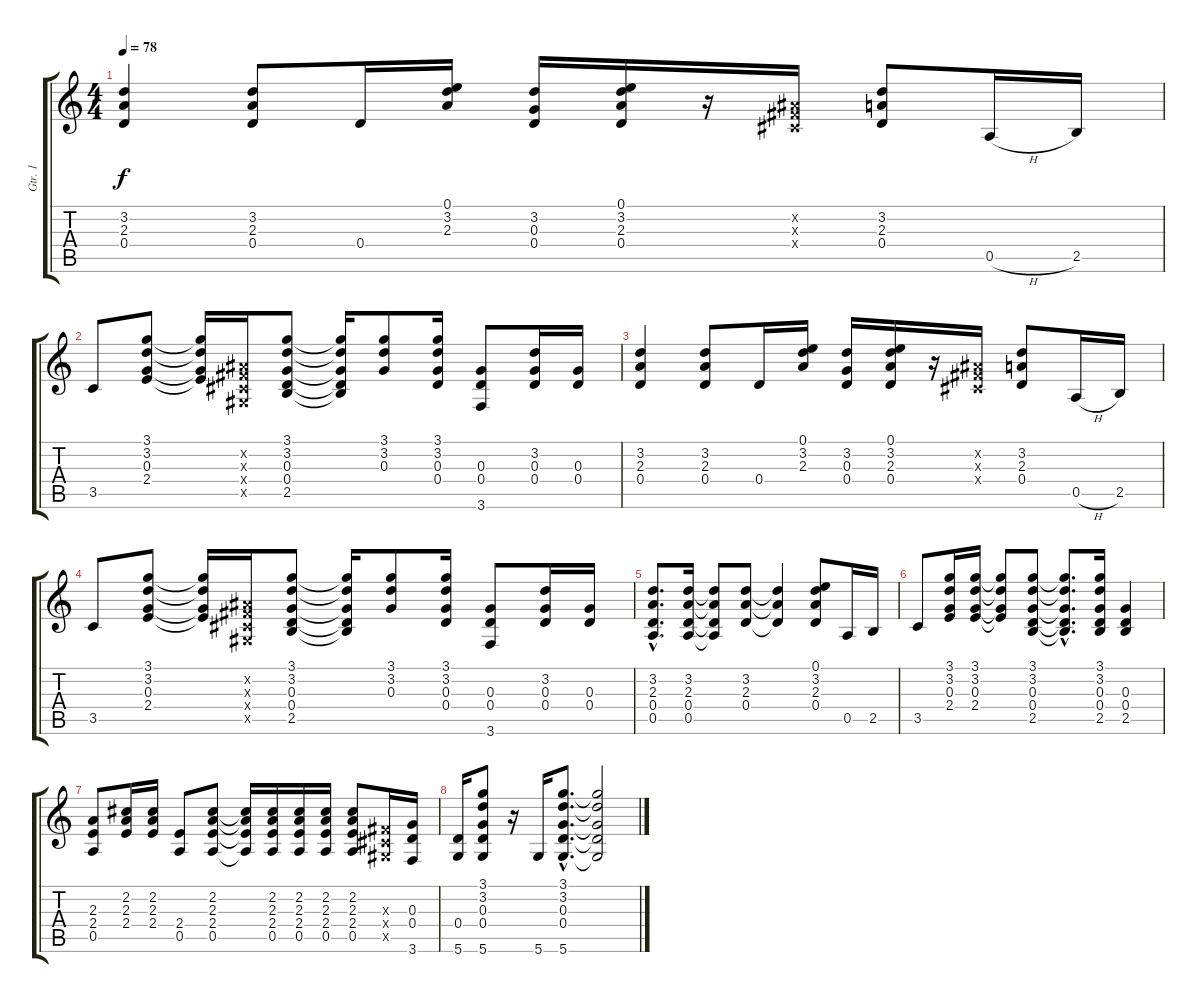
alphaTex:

\track ("Gtr. 1" "Gtr. 1") {instrument acousticguitarsteel}
\staff {score tabs}
\tuning (E4 B3 G3 D3 A2 D2) {hide}
\ts (4 4)
\tempo 78
\clef g2
\ks c
(3.2 2.3 0.4).4{dy f} (3.2 2.3 0.4).8 0.4.16 (0.1 3.2 2.3).16 (3.2 0.3 0.4).16 (0.1 3.2 2.3 0.4).16 r.16 (-1.2{x} -1.3{x} -1.4{x}).16 (3.2 2.3 0.4).8 0.5{h}.16 2.5.16 |
3.5.8 (3.1 3.2 0.3 2.4).8 (3.1{t} 3.2{t} 0.3{t} 2.4{t}).16 (-1.2{x} -1.3{x} -1.4{x} -1.5{x}).16 (3.1 3.2 0.3 0.4 2.5).8 (3.1{t} 3.2{t} 0.3{t} 0.4{t} 2.5{t}).16 (3.1 3.2 0.3).8 (3.1 3.2 0.3 0.4).16 (0.3 0.4 3.6).8 (3.2 0.3 0.4).16 (0.3 0.4).16 |
(3.2 2.3 0.4).4 (3.2 2.3 0.4).8 0.4.16 (0.1 3.2 2.3).16 (3.2 0.3 0.4).16 (0.1 3.2 2.3 0.4).16 r.16 (-1.2{x} -1.3{x} -1.4{x}).16 (3.2 2.3 0.4).8 0.5{h}.16 2.5.16 |
3.5.8 (3.1 3.2 0.3 2.4).8 (3.1{t} 3.2{t} 0.3{t} 2.4{t}).16 (-1.2{x} -1.3{x} -1.4{x} -1.5{x}).16 (3.1 3.2 0.3 0.4 2.5).8 (3.1{t} 3.2{t} 0.3{t} 0.4{t} 2.5{t}).16 (3.1 3.2 0.3).8 (3.1 3.2 0.3 0.4).16 (0.3 0.4 3.6).8 (3.2 0.3 0.4).16 (0.3 0.4).16 |
(3.2{hac} 2.3{hac} 0.4{hac} 0.5{hac}).8{d} (3.2 2.3 0.4 0.5).16 (3.2{t} 2.3{t} 0.4{t} 0.5{t}).8 (3.2 2.3 0.4).8 (3.2{t} 2.3{t} 0.4{t}).4 (0.1 3.2 2.3 0.4).8 0.5.16 2.5.16 |
3.5.8 (3.1 3.2 0.3 2.4).16 (3.1 3.2 0.3 2.4).16 (3.1{t} 3.2{t} 0.3{t} 2.4{t}).8 (3.1 3.2 0.3 0.4 2.5).8 (3.1{hac t} 3.2{hac t} 0.3{hac t} 0.4{hac t} 2.5{hac t}).8{d} (3.1 3.2 0.3 0.4 2.5).16 (0.3 0.4 2.5).4 |
(2.3 2.4 0.5).8 (2.2 2.3 2.4).16 (2.2 2.3 2.4).16 (2.4 0.5).8 (2.2 2.3 2.4 0.5).8 (2.2{t} 2.3{t} 2.4{t} 0.5{t}).16 (2.2 2.3 2.4 0.5).16 (2.2 2.3 2.4 0.5).16 (2.2 2.3 2.4 0.5).16 (2.2 2.3 2.4 0.5).8 (-1.3{x} -1.4{x} -1.5{x}).16 (0.3 0.4 3.6).16 |
(0.4 5.6).16 (3.1 3.2 0.3 0.4 5.6).8 r.16 5.6.16 (3.1{hac} 3.2{hac} 0.3{hac} 0.4{hac} 5.6{hac}).8{d} (3.1{t} 3.2{t} 0.3{t} 0.4{t} 5.6{t}).2
